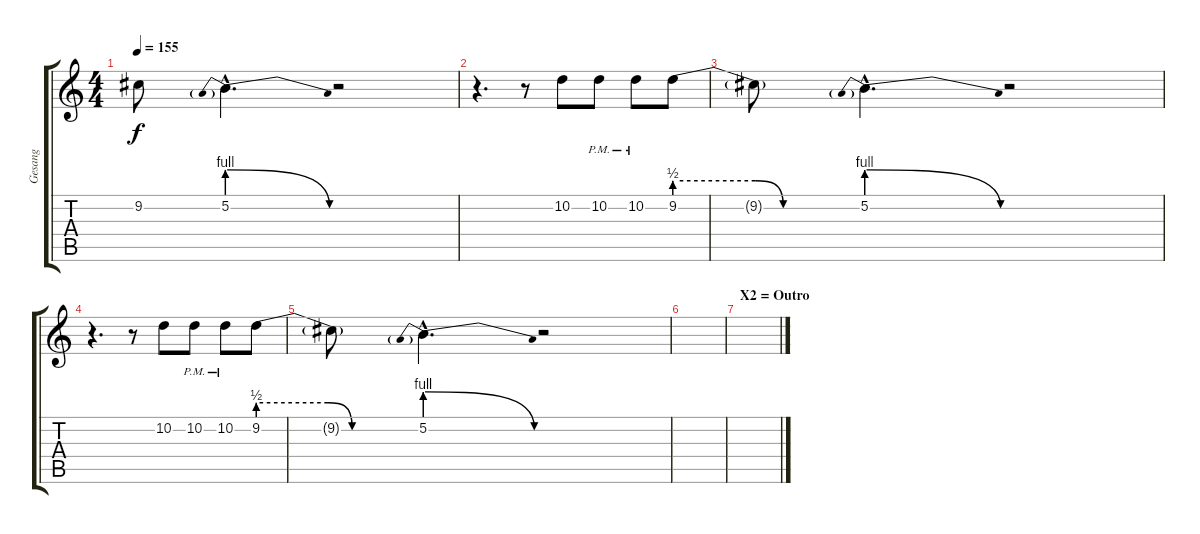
\track ("Gesang" "Gesang") {instrument oboe}
\staff {score tabs}
\tuning (A4 E4 C4 G3 D3 A2) {hide}
\ts (4 4)
\tempo 155
\clef g2
\ks c
9.2{t}.8{dy f} 5.2{be (prebendrelease 0 4 60 0) hac}.4{d} r.2 |
r.4{d} r.8 10.2.8 10.2{pm}.8 10.2{pm}.8 9.2{be (custom 0 2 26 2 35 0 60 0)}.8 |
9.2{t}.8 5.2{be (prebendrelease 0 4 60 0) hac}.4{d} r.2 |
r.4{d} r.8 10.2.8 10.2{pm}.8 10.2{pm}.8 9.2{be (custom 0 2 26 2 35 0 60 0)}.8 |
9.2{t}.8 5.2{be (prebendrelease 0 4 60 0) hac}.4{d} r.2 |
|
\section ("" "X2 = Outro")
